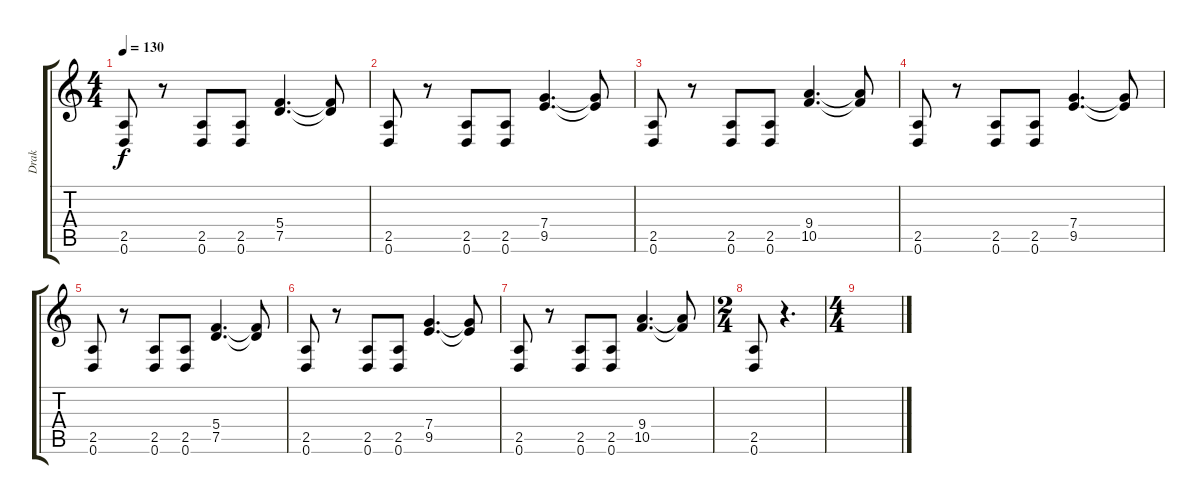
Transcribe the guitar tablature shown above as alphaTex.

\track ("Drak" "Drak") {instrument distortionguitar}
\staff {score tabs}
\tuning (D4 A3 F3 C3 G2 D2) {hide}
\ts (4 4)
\tempo 130
\clef g2
\ks c
(2.5 0.6).8{dy f} r.8 (2.5 0.6).8 (2.5 0.6).8 (5.4 7.5).4{d} (5.4{t} 7.5{t}).8 |
(2.5 0.6).8 r.8 (2.5 0.6).8 (2.5 0.6).8 (7.4 9.5).4{d} (7.4{t} 9.5{t}).8 |
(2.5 0.6).8 r.8 (2.5 0.6).8 (2.5 0.6).8 (9.4 10.5).4{d} (9.4{t} 10.5{t}).8 |
(2.5 0.6).8 r.8 (2.5 0.6).8 (2.5 0.6).8 (7.4 9.5).4{d} (7.4{t} 9.5{t}).8 |
(2.5 0.6).8 r.8 (2.5 0.6).8 (2.5 0.6).8 (5.4 7.5).4{d} (5.4{t} 7.5{t}).8 |
(2.5 0.6).8 r.8 (2.5 0.6).8 (2.5 0.6).8 (7.4 9.5).4{d} (7.4{t} 9.5{t}).8 |
(2.5 0.6).8 r.8 (2.5 0.6).8 (2.5 0.6).8 (9.4 10.5).4{d} (9.4{t} 10.5{t}).8 |
\ts (2 4)
(2.5 0.6).8 r.4{d} |
\ts (4 4)
